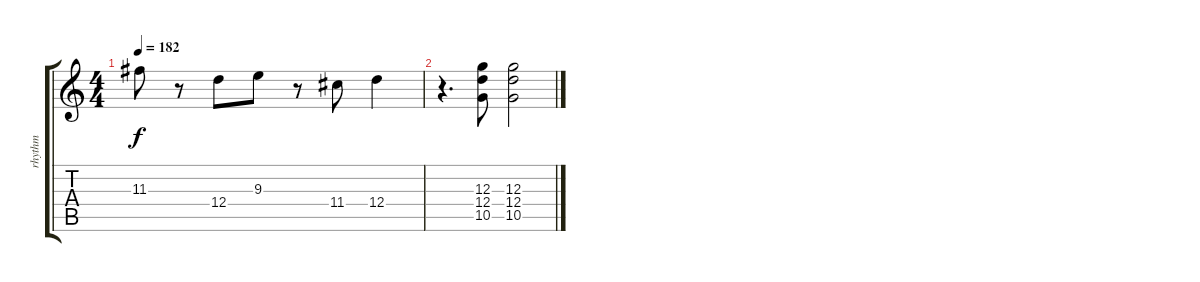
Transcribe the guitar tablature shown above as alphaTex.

\track ("rhythm" "rhythm") {instrument distortionguitar}
\staff {score tabs}
\tuning (E4 B3 G3 D3 A2 E2) {hide}
\ts (4 4)
\tempo 182
\clef g2
\ks c
11.3.8{dy f} r.8 12.4.8 9.3.8 r.8 11.4.8 12.4.4 |
r.4{d} (12.3 12.4 10.5).8 (12.3 12.4 10.5).2
